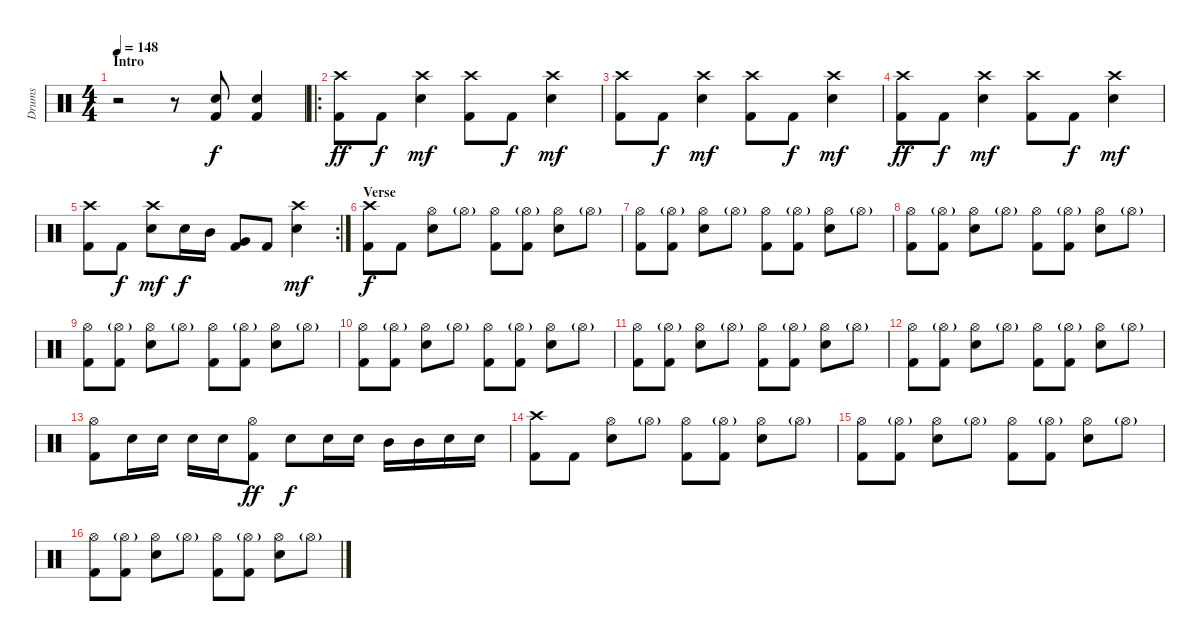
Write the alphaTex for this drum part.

\track ("Drums" "Drums") {instrument percussion}
\staff {score}
\articulation defaults
\ts (4 4)
\section ("" "Intro")
\tempo 148
\clef neutral
\ks c
r.2{dy f} r.8 ("Snare (hit) 2" "Kick (hit) 2").8 ("Snare (hit) 2" "Kick (hit) 2").4 |
\ro
("Crash high (hit)" "Kick (hit) 2").8{dy ff} "Kick (hit) 2".8{dy f} ("Crash high (hit)" "Snare (hit) 2").4{dy mf} ("Crash high (hit)" "Kick (hit) 2").8 "Kick (hit) 2".8{dy f} ("Crash high (hit)" "Snare (hit) 2").4{dy mf} |
("Crash high (hit)" "Kick (hit) 2").8 "Kick (hit) 2".8{dy f} ("Crash high (hit)" "Snare (hit) 2").4{dy mf} ("Crash high (hit)" "Kick (hit) 2").8 "Kick (hit) 2".8{dy f} ("Crash high (hit)" "Snare (hit) 2").4{dy mf} |
("Crash high (hit)" "Kick (hit) 2").8{dy ff} "Kick (hit) 2".8{dy f} ("Crash high (hit)" "Snare (hit) 2").4{dy mf} ("Crash high (hit)" "Kick (hit) 2").8 "Kick (hit) 2".8{dy f} ("Crash high (hit)" "Snare (hit) 2").4{dy mf} |
\rc 2
("Crash high (hit)" "Kick (hit) 2").8 "Kick (hit) 2".8{dy f} ("Crash high (hit)" "Snare (hit) 2").8{dy mf} "Snare (hit) 2".16{dy f} "Mid Tom (hit)".16 ("Very Low Tom (hit)" "Kick (hit) 2").8 "Kick (hit) 2".8 ("Crash high (hit)" "Snare (hit) 2").4{dy mf} |
\section ("" "Verse")
("Crash high (hit)" "Kick (hit) 2").8{dy f} "Kick (hit) 2".8 ("Hi-Hat (open)" "Snare (hit) 2").8 "Hi-Hat (open)"{g}.8 ("Hi-Hat (open)" "Kick (hit) 2").8 ("Hi-Hat (open)"{g} "Kick (hit) 2").8 ("Hi-Hat (open)" "Snare (hit) 2").8 "Hi-Hat (open)"{g}.8 |
("Hi-Hat (open)" "Kick (hit) 2").8 ("Hi-Hat (open)"{g} "Kick (hit) 2").8 ("Hi-Hat (open)" "Snare (hit) 2").8 "Hi-Hat (open)"{g}.8 ("Hi-Hat (open)" "Kick (hit) 2").8 ("Hi-Hat (open)"{g} "Kick (hit) 2").8 ("Hi-Hat (open)" "Snare (hit) 2").8 "Hi-Hat (open)"{g}.8 |
("Hi-Hat (open)" "Kick (hit) 2").8 ("Hi-Hat (open)"{g} "Kick (hit) 2").8 ("Hi-Hat (open)" "Snare (hit) 2").8 "Hi-Hat (open)"{g}.8 ("Hi-Hat (open)" "Kick (hit) 2").8 ("Hi-Hat (open)"{g} "Kick (hit) 2").8 ("Hi-Hat (open)" "Snare (hit) 2").8 "Hi-Hat (open)"{g}.8 |
("Hi-Hat (open)" "Kick (hit) 2").8 ("Hi-Hat (open)"{g} "Kick (hit) 2").8 ("Hi-Hat (open)" "Snare (hit) 2").8 "Hi-Hat (open)"{g}.8 ("Hi-Hat (open)" "Kick (hit) 2").8 ("Hi-Hat (open)"{g} "Kick (hit) 2").8 ("Hi-Hat (open)" "Snare (hit) 2").8 "Hi-Hat (open)"{g}.8 |
("Hi-Hat (open)" "Kick (hit) 2").8 ("Hi-Hat (open)"{g} "Kick (hit) 2").8 ("Hi-Hat (open)" "Snare (hit) 2").8 "Hi-Hat (open)"{g}.8 ("Hi-Hat (open)" "Kick (hit) 2").8 ("Hi-Hat (open)"{g} "Kick (hit) 2").8 ("Hi-Hat (open)" "Snare (hit) 2").8 "Hi-Hat (open)"{g}.8 |
("Hi-Hat (open)" "Kick (hit) 2").8 ("Hi-Hat (open)"{g} "Kick (hit) 2").8 ("Hi-Hat (open)" "Snare (hit) 2").8 "Hi-Hat (open)"{g}.8 ("Hi-Hat (open)" "Kick (hit) 2").8 ("Hi-Hat (open)"{g} "Kick (hit) 2").8 ("Hi-Hat (open)" "Snare (hit) 2").8 "Hi-Hat (open)"{g}.8 |
("Hi-Hat (open)" "Kick (hit) 2").8 ("Hi-Hat (open)"{g} "Kick (hit) 2").8 ("Hi-Hat (open)" "Snare (hit) 2").8 "Hi-Hat (open)"{g}.8 ("Hi-Hat (open)" "Kick (hit) 2").8 ("Hi-Hat (open)"{g} "Kick (hit) 2").8 ("Hi-Hat (open)" "Snare (hit) 2").8 "Hi-Hat (open)"{g}.8 |
("Hi-Hat (open)" "Kick (hit) 2").8 "Snare (hit) 2".16 "Snare (hit) 2".16 "Snare (hit) 2".16 "Snare (hit) 2".16 ("Hi-Hat (open)" "Kick (hit) 2").8{dy ff} "Snare (hit) 2".8{dy f} "Snare (hit) 2".16 "Snare (hit) 2".16 "Mid Tom (hit)".16 "Mid Tom (hit)".16 "Snare (hit) 2".16 "Snare (hit) 2".16 |
("Crash high (hit)" "Kick (hit) 2").8 "Kick (hit) 2".8 ("Hi-Hat (open)" "Snare (hit) 2").8 "Hi-Hat (open)"{g}.8 ("Hi-Hat (open)" "Kick (hit) 2").8 ("Hi-Hat (open)"{g} "Kick (hit) 2").8 ("Hi-Hat (open)" "Snare (hit) 2").8 "Hi-Hat (open)"{g}.8 |
("Hi-Hat (open)" "Kick (hit) 2").8 ("Hi-Hat (open)"{g} "Kick (hit) 2").8 ("Hi-Hat (open)" "Snare (hit) 2").8 "Hi-Hat (open)"{g}.8 ("Hi-Hat (open)" "Kick (hit) 2").8 ("Hi-Hat (open)"{g} "Kick (hit) 2").8 ("Hi-Hat (open)" "Snare (hit) 2").8 "Hi-Hat (open)"{g}.8 |
("Hi-Hat (open)" "Kick (hit) 2").8 ("Hi-Hat (open)"{g} "Kick (hit) 2").8 ("Hi-Hat (open)" "Snare (hit) 2").8 "Hi-Hat (open)"{g}.8 ("Hi-Hat (open)" "Kick (hit) 2").8 ("Hi-Hat (open)"{g} "Kick (hit) 2").8 ("Hi-Hat (open)" "Snare (hit) 2").8 "Hi-Hat (open)"{g}.8
